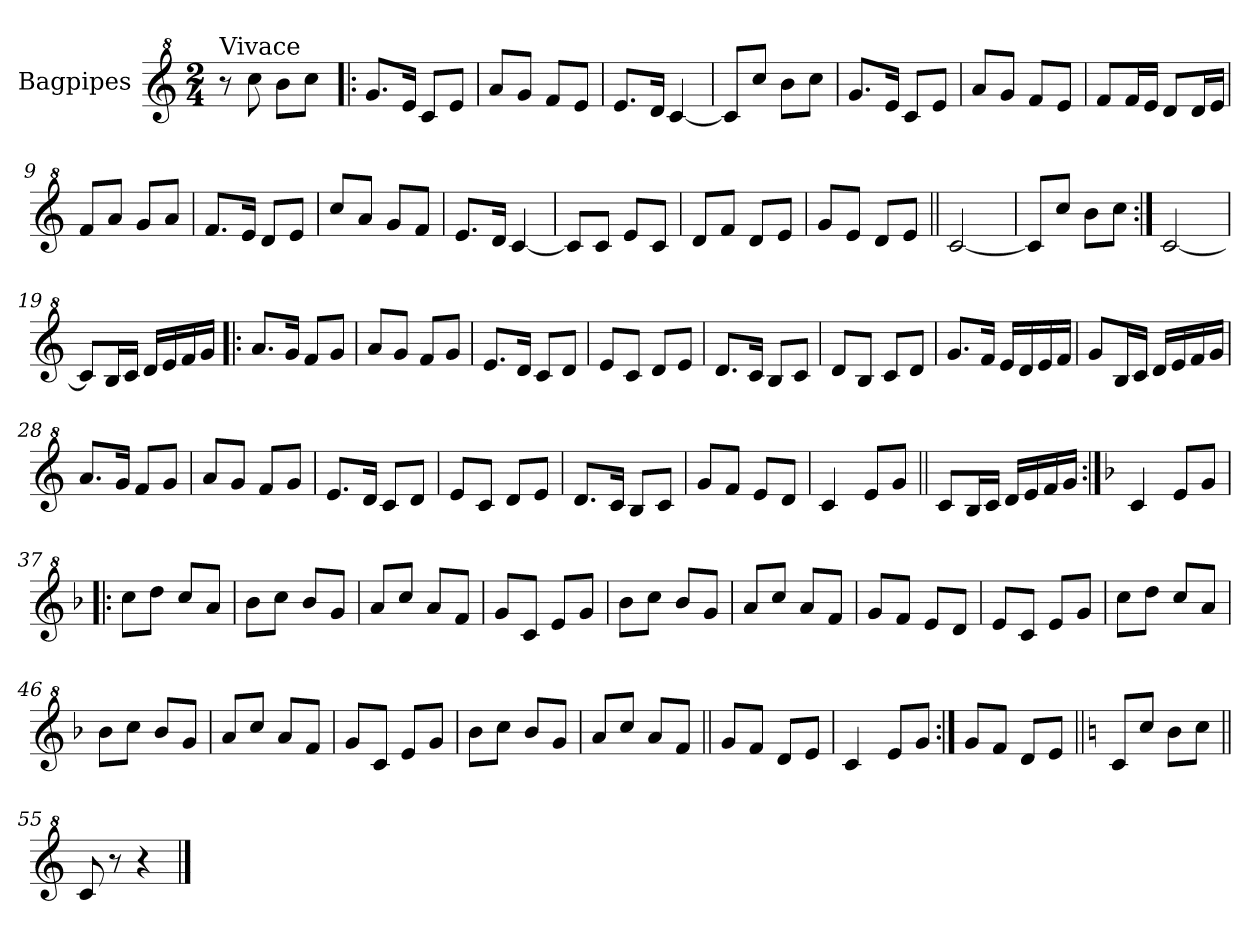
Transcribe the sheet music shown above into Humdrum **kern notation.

**kern
*part1
*staff1
*I"Bagpipes
*I'Bag
*clefG^2
*k[]
*C:
*M2/4
=1
!LO:TX:a:t=Vivace
8r
8ccc\
8bb\L
8ccc\J
=2!|:
8.gg/L
16ee/Jk
8cc/L
8ee/J
=3
8aa/L
8gg/J
8ff/L
8ee/J
=4
8.ee/L
16dd/Jk
[4cc/
=5
8cc/L]
8ccc/J
8bb\L
8ccc\J
=6
8.gg/L
16ee/Jk
8cc/L
8ee/J
=7
8aa/L
8gg/J
8ff/L
8ee/J
=8
8ff/L
16ff/L
16ee/JJ
8dd/L
16dd/L
16ee/JJ
=9
8ff/L
8aa/J
8gg/L
8aa/J
!!LO:LB:g=z
=10
8.ff/L
16ee/Jk
8dd/L
8ee/J
=11
8ccc/L
8aa/J
8gg/L
8ff/J
=12
8.ee/L
16dd/Jk
[4cc/
=13
8cc/L]
8cc/J
8ee/L
8cc/J
=14
8dd/L
8ff/J
8dd/L
8ee/J
=15
8gg/L
8ee/J
8dd/L
8ee/J
=16||
[2cc/
=17
8cc/L]
8ccc/J
8bb\L
8ccc\J
=18:|!
[2cc/
=19
8cc/L]
16b/L
16cc/JJ
16dd/LL
16ee/
16ff/
16gg/JJ
!!LO:LB:g=z
=20!|:
8.aa/L
16gg/Jk
8ff/L
8gg/J
=21
8aa/L
8gg/J
8ff/L
8gg/J
=22
8.ee/L
16dd/Jk
8cc/L
8dd/J
=23
8ee/L
8cc/J
8dd/L
8ee/J
=24
8.dd/L
16cc/Jk
8b/L
8cc/J
=25
8dd/L
8b/J
8cc/L
8dd/J
=26
8.gg/L
16ff/Jk
16ee/LL
16dd/
16ee/
16ff/JJ
=27
8gg/L
16b/L
16cc/JJ
16dd/LL
16ee/
16ff/
16gg/JJ
=28
8.aa/L
16gg/Jk
8ff/L
8gg/J
!!LO:LB:g=z
=29
8aa/L
8gg/J
8ff/L
8gg/J
=30
8.ee/L
16dd/Jk
8cc/L
8dd/J
=31
8ee/L
8cc/J
8dd/L
8ee/J
=32
8.dd/L
16cc/Jk
8b/L
8cc/J
=33
8gg/L
8ff/J
8ee/L
8dd/J
=34
4cc/
8ee/L
8gg/J
=35||
8cc/L
16b/L
16cc/JJ
16dd/LL
16ee/
16ff/
16gg/JJ
=36:|!
*k[b-]
*F:
4cc/
8ee/L
8gg/J
=37!|:
8ccc\L
8ddd\J
8ccc/L
8aa/J
!!LO:LB:g=z
=38
8bb-\L
8ccc\J
8bb-/L
8gg/J
=39
8aa/L
8ccc/J
8aa/L
8ff/J
=40
8gg/L
8cc/J
8ee/L
8gg/J
=41
8bb-\L
8ccc\J
8bb-/L
8gg/J
=42
8aa/L
8ccc/J
8aa/L
8ff/J
=43
8gg/L
8ff/J
8ee/L
8dd/J
=44
8ee/L
8cc/J
8ee/L
8gg/J
=45
8ccc\L
8ddd\J
8ccc/L
8aa/J
=46
8bb-\L
8ccc\J
8bb-/L
8gg/J
=47
8aa/L
8ccc/J
8aa/L
8ff/J
!!LO:LB:g=z
=48
8gg/L
8cc/J
8ee/L
8gg/J
=49
8bb-\L
8ccc\J
8bb-/L
8gg/J
=50
8aa/L
8ccc/J
8aa/L
8ff/J
=51||
8gg/L
8ff/J
8dd/L
8ee/J
=52
4cc/
8ee/L
8gg/J
=53:|!
8gg/L
8ff/J
8dd/L
8ee/J
=54||
*k[]
*C:
8cc/L
8ccc/J
8bb\L
8ccc\J
=55||
8cc/
8r
4r
==
*-
